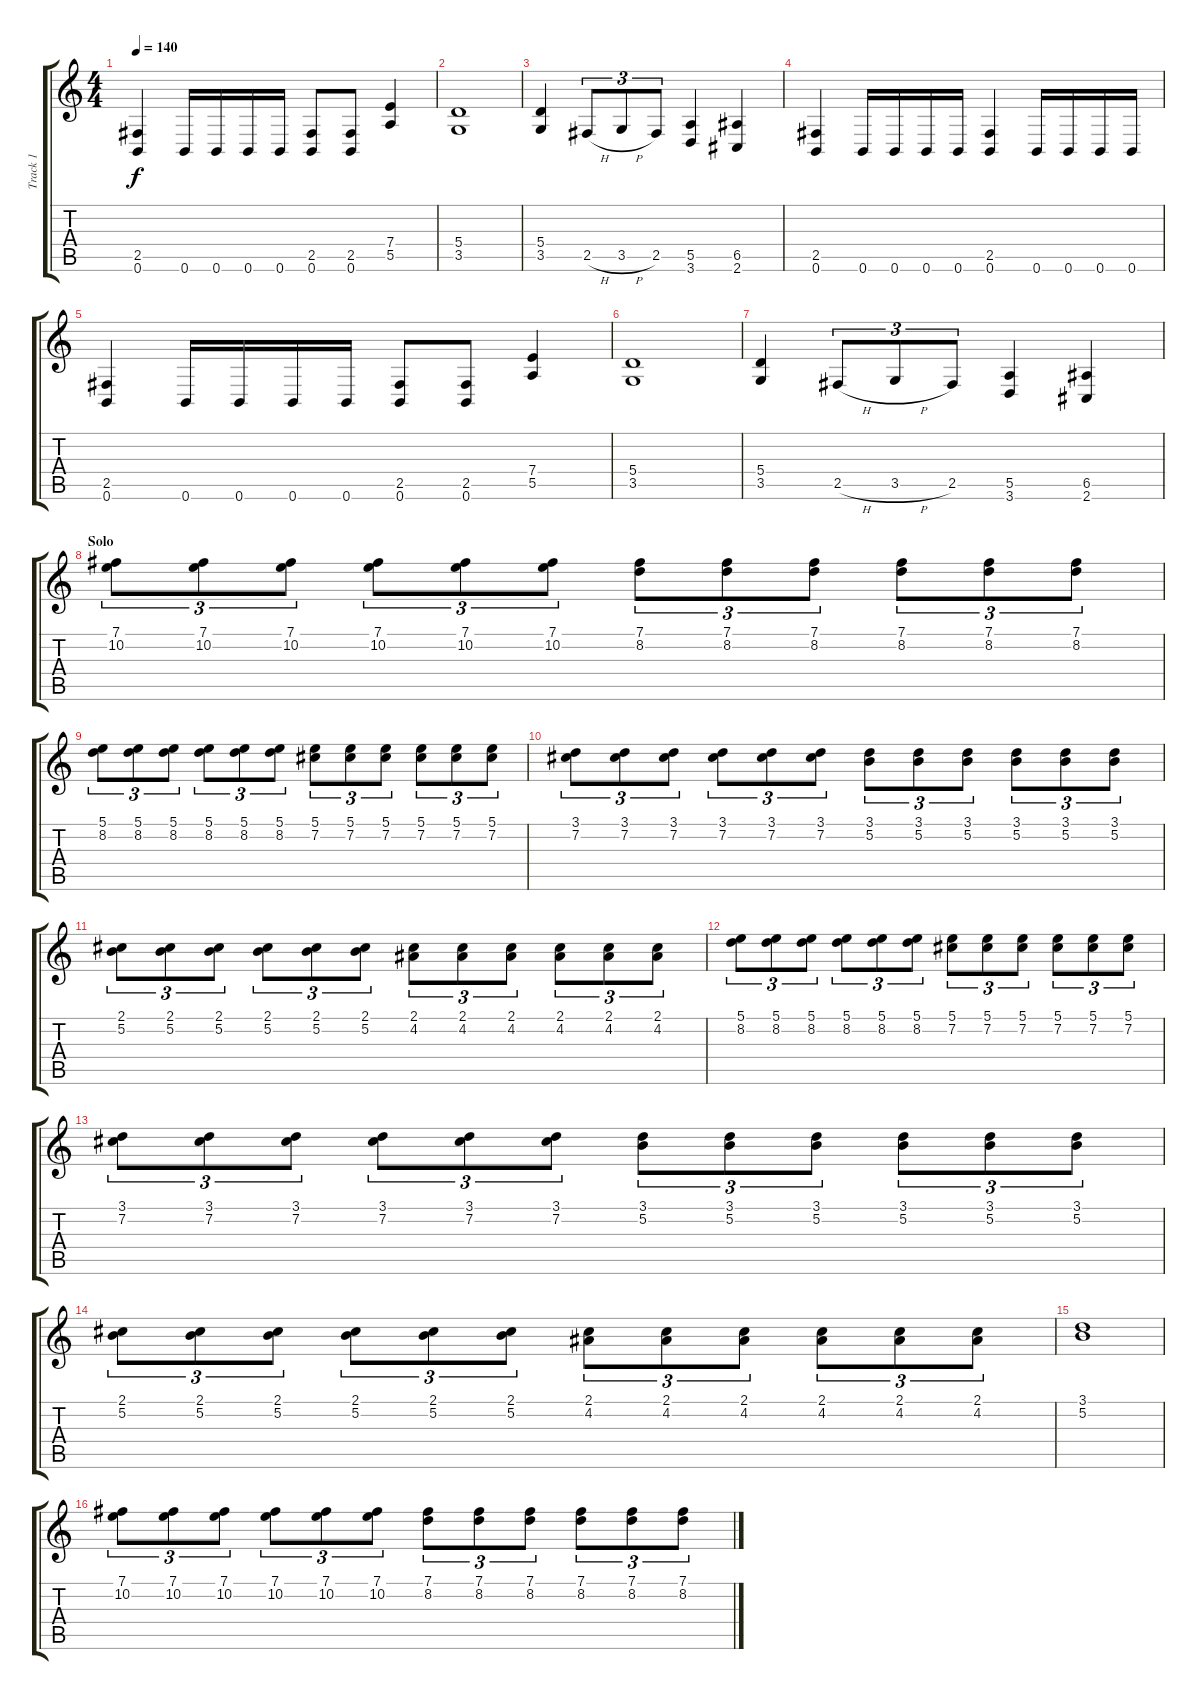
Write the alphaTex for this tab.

\track ("Track 1" "Track 1") {instrument distortionguitar}
\staff {score tabs}
\tuning (B3 Gb3 D3 A2 E2 B1) {hide}
\ts (4 4)
\tempo 140
\clef g2
\ks c
(2.5 0.6).4{dy f} 0.6.16 0.6.16 0.6.16 0.6.16 (2.5 0.6).8 (2.5 0.6).8 (7.4 5.5).4 |
(5.4 3.5).1 |
(5.4 3.5).4 2.5{h}.8{tu (3 2)} 3.5{h}.8{tu (3 2)} 2.5.8{tu (3 2)} (5.5 3.6).4 (6.5 2.6).4 |
(2.5 0.6).4 0.6.16 0.6.16 0.6.16 0.6.16 (2.5 0.6).4 0.6.16 0.6.16 0.6.16 0.6.16 |
(2.5 0.6).4 0.6.16 0.6.16 0.6.16 0.6.16 (2.5 0.6).8 (2.5 0.6).8 (7.4 5.5).4 |
(5.4 3.5).1 |
(5.4 3.5).4 2.5{h}.8{tu (3 2)} 3.5{h}.8{tu (3 2)} 2.5.8{tu (3 2)} (5.5 3.6).4 (6.5 2.6).4 |
\section ("" "Solo")
(7.1 10.2).8{tu (3 2)} (7.1 10.2).8{tu (3 2)} (7.1 10.2).8{tu (3 2)} (7.1 10.2).8{tu (3 2)} (7.1 10.2).8{tu (3 2)} (7.1 10.2).8{tu (3 2)} (7.1 8.2).8{tu (3 2)} (7.1 8.2).8{tu (3 2)} (7.1 8.2).8{tu (3 2)} (7.1 8.2).8{tu (3 2)} (7.1 8.2).8{tu (3 2)} (7.1 8.2).8{tu (3 2)} |
(5.1 8.2).8{tu (3 2)} (5.1 8.2).8{tu (3 2)} (5.1 8.2).8{tu (3 2)} (5.1 8.2).8{tu (3 2)} (5.1 8.2).8{tu (3 2)} (5.1 8.2).8{tu (3 2)} (5.1 7.2).8{tu (3 2)} (5.1 7.2).8{tu (3 2)} (5.1 7.2).8{tu (3 2)} (5.1 7.2).8{tu (3 2)} (5.1 7.2).8{tu (3 2)} (5.1 7.2).8{tu (3 2)} |
(3.1 7.2).8{tu (3 2)} (3.1 7.2).8{tu (3 2)} (3.1 7.2).8{tu (3 2)} (3.1 7.2).8{tu (3 2)} (3.1 7.2).8{tu (3 2)} (3.1 7.2).8{tu (3 2)} (3.1 5.2).8{tu (3 2)} (3.1 5.2).8{tu (3 2)} (3.1 5.2).8{tu (3 2)} (3.1 5.2).8{tu (3 2)} (3.1 5.2).8{tu (3 2)} (3.1 5.2).8{tu (3 2)} |
(2.1 5.2).8{tu (3 2)} (2.1 5.2).8{tu (3 2)} (2.1 5.2).8{tu (3 2)} (2.1 5.2).8{tu (3 2)} (2.1 5.2).8{tu (3 2)} (2.1 5.2).8{tu (3 2)} (2.1 4.2).8{tu (3 2)} (2.1 4.2).8{tu (3 2)} (2.1 4.2).8{tu (3 2)} (2.1 4.2).8{tu (3 2)} (2.1 4.2).8{tu (3 2)} (2.1 4.2).8{tu (3 2)} |
(5.1 8.2).8{tu (3 2)} (5.1 8.2).8{tu (3 2)} (5.1 8.2).8{tu (3 2)} (5.1 8.2).8{tu (3 2)} (5.1 8.2).8{tu (3 2)} (5.1 8.2).8{tu (3 2)} (5.1 7.2).8{tu (3 2)} (5.1 7.2).8{tu (3 2)} (5.1 7.2).8{tu (3 2)} (5.1 7.2).8{tu (3 2)} (5.1 7.2).8{tu (3 2)} (5.1 7.2).8{tu (3 2)} |
(3.1 7.2).8{tu (3 2)} (3.1 7.2).8{tu (3 2)} (3.1 7.2).8{tu (3 2)} (3.1 7.2).8{tu (3 2)} (3.1 7.2).8{tu (3 2)} (3.1 7.2).8{tu (3 2)} (3.1 5.2).8{tu (3 2)} (3.1 5.2).8{tu (3 2)} (3.1 5.2).8{tu (3 2)} (3.1 5.2).8{tu (3 2)} (3.1 5.2).8{tu (3 2)} (3.1 5.2).8{tu (3 2)} |
(2.1 5.2).8{tu (3 2)} (2.1 5.2).8{tu (3 2)} (2.1 5.2).8{tu (3 2)} (2.1 5.2).8{tu (3 2)} (2.1 5.2).8{tu (3 2)} (2.1 5.2).8{tu (3 2)} (2.1 4.2).8{tu (3 2)} (2.1 4.2).8{tu (3 2)} (2.1 4.2).8{tu (3 2)} (2.1 4.2).8{tu (3 2)} (2.1 4.2).8{tu (3 2)} (2.1 4.2).8{tu (3 2)} |
(3.1 5.2).1 |
(7.1 10.2).8{tu (3 2)} (7.1 10.2).8{tu (3 2)} (7.1 10.2).8{tu (3 2)} (7.1 10.2).8{tu (3 2)} (7.1 10.2).8{tu (3 2)} (7.1 10.2).8{tu (3 2)} (7.1 8.2).8{tu (3 2)} (7.1 8.2).8{tu (3 2)} (7.1 8.2).8{tu (3 2)} (7.1 8.2).8{tu (3 2)} (7.1 8.2).8{tu (3 2)} (7.1 8.2).8{tu (3 2)}
